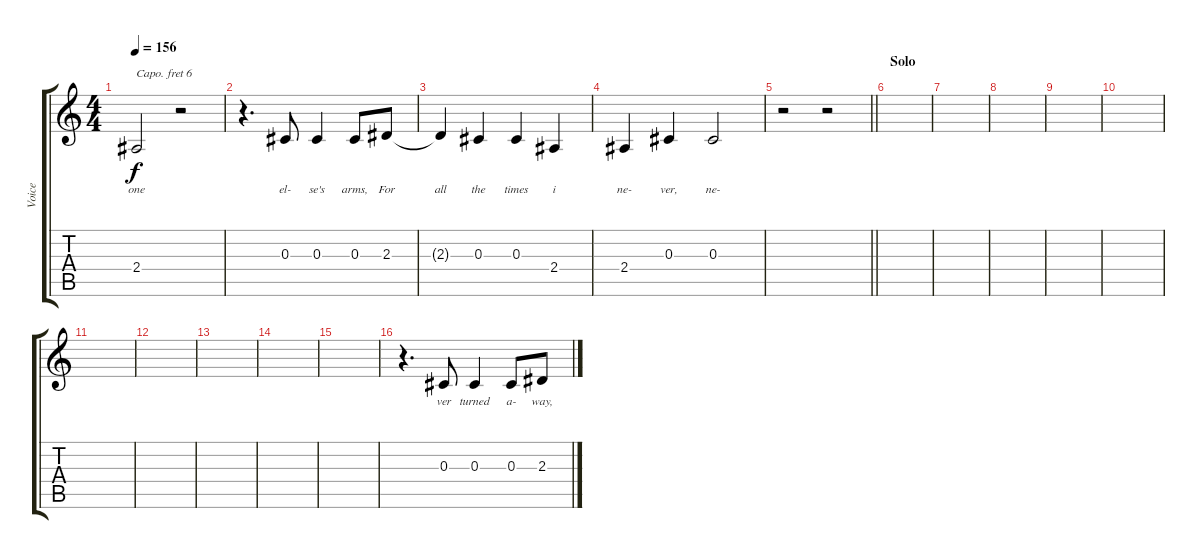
\track ("Voice" "Voice") {instrument flute}
\staff {score tabs}
\capo 6
\tuning (E4 B3 G3 D3 A2 E2) {hide}
\ts (4 4)
\tempo 156
\clef g2
\ks c
2.4{t}.2{lyrics (0 "one") lyrics (1 "") lyrics (2 "") lyrics (3 "") lyrics (4 "") dy f} r.2 |
r.4{d} 0.3.8{lyrics (0 "el-") lyrics (1 "") lyrics (2 "") lyrics (3 "") lyrics (4 "")} 0.3.4{lyrics (0 "se's") lyrics (1 "") lyrics (2 "") lyrics (3 "") lyrics (4 "")} 0.3.8{lyrics (0 "arms,") lyrics (1 "") lyrics (2 "") lyrics (3 "") lyrics (4 "")} 2.3.8{lyrics (0 "For") lyrics (1 "") lyrics (2 "") lyrics (3 "") lyrics (4 "")} |
2.3{t}.4{lyrics (0 "all") lyrics (1 "") lyrics (2 "") lyrics (3 "") lyrics (4 "")} 0.3.4{lyrics (0 "the") lyrics (1 "") lyrics (2 "") lyrics (3 "") lyrics (4 "")} 0.3.4{lyrics (0 "times") lyrics (1 "") lyrics (2 "") lyrics (3 "") lyrics (4 "")} 2.4.4{lyrics (0 "i") lyrics (1 "") lyrics (2 "") lyrics (3 "") lyrics (4 "")} |
2.4.4{lyrics (0 "ne-") lyrics (1 "") lyrics (2 "") lyrics (3 "") lyrics (4 "")} 0.3.4{lyrics (0 "ver,") lyrics (1 "") lyrics (2 "") lyrics (3 "") lyrics (4 "")} 0.3.2{lyrics (0 "ne-") lyrics (1 "") lyrics (2 "") lyrics (3 "") lyrics (4 "")} |
\barLineRight lightlight
r.2 r.2 |
\section ("" "Solo")
|
|
|
|
|
|
|
|
|
|
r.4{d} 0.3.8{lyrics (0 "ver") lyrics (1 "") lyrics (2 "") lyrics (3 "") lyrics (4 "")} 0.3.4{lyrics (0 "turned") lyrics (1 "") lyrics (2 "") lyrics (3 "") lyrics (4 "")} 0.3.8{lyrics (0 "a-") lyrics (1 "") lyrics (2 "") lyrics (3 "") lyrics (4 "")} 2.3.8{lyrics (0 "way,") lyrics (1 "") lyrics (2 "") lyrics (3 "") lyrics (4 "")}
